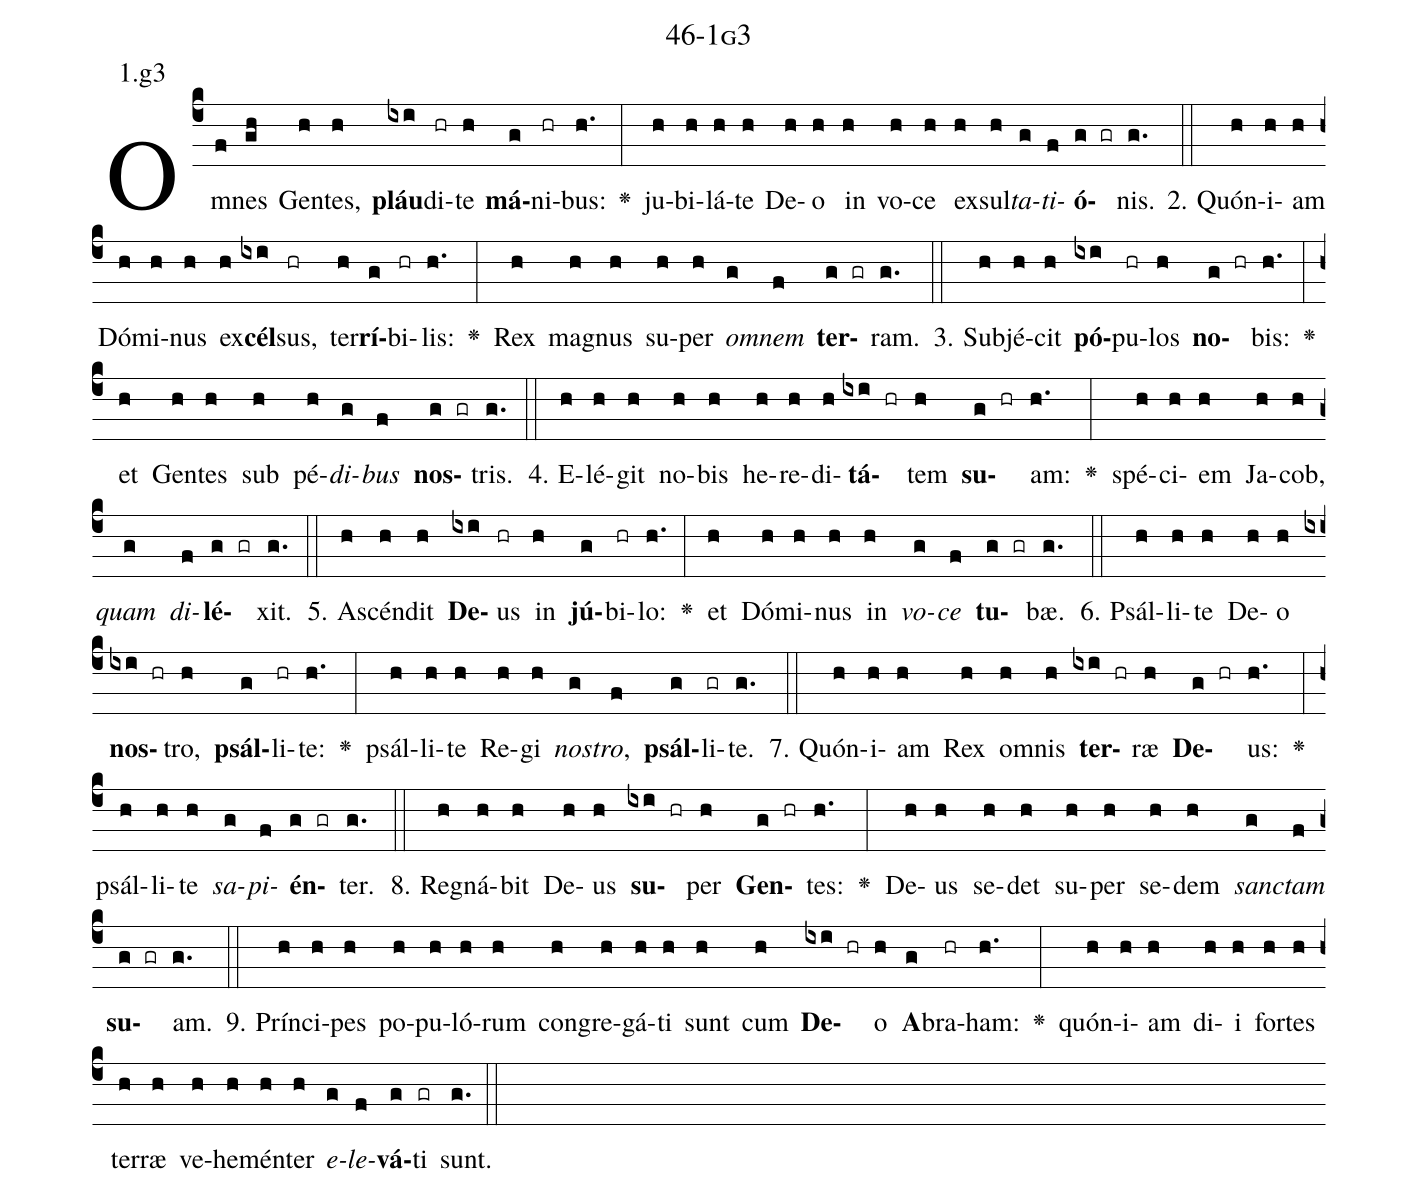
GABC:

name: 46-1g3;
annotation: 1.g3;
%%
(c4)Om(f)nes(gh) Gen(h)tes,(h) <b>pláu</b>(ixi)di(hr)te(h) <b>má</b>(g)ni(hr)bus:(h.) <v>\greheightstar</v>(:) ju(h)bi(h)lá(h)te(h) De(h)o(h) in(h) vo(h)ce(h) ex(h)sul(h)<i>ta</i>(g)<i>ti</i>(f)<b>ó</b>(g gr)nis.(g.) (::)
2. Quón(h)i(h)am(h) Dó(h)mi(h)nus(h) ex(h)<b>cél</b>(ixi)sus,(hr) ter(h)<b>rí</b>(g)bi(hr)lis:(h.) <v>\greheightstar</v>(:) Rex(h) ma(h)gnus(h) su(h)per(h) <i>om</i>(g)<i>nem</i>(f) <b>ter</b>(g gr)ram.(g.) (::)
3. Sub(h)jé(h)cit(h) <b>pó</b>(ixi)pu(hr)los(h) <b>no</b>(g hr)bis:(h.) <v>\greheightstar</v>(:) et(h) Gen(h)tes(h) sub(h) pé(h)<i>di</i>(g)<i>bus</i>(f) <b>nos</b>(g gr)tris.(g.) (::)
4. E(h)lé(h)git(h) no(h)bis(h) he(h)re(h)di(h)<b>tá</b>(ixi hr)tem(h) <b>su</b>(g hr)am:(h.) <v>\greheightstar</v>(:) spé(h)ci(h)em(h) Ja(h)cob,(h) <i>quam</i>(g) <i>di</i>(f)<b>lé</b>(g gr)xit.(g.) (::)
5. A(h)scén(h)dit(h) <b>De</b>(ixi)us(hr) in(h) <b>jú</b>(g)bi(hr)lo:(h.) <v>\greheightstar</v>(:) et(h) Dó(h)mi(h)nus(h) in(h) <i>vo</i>(g)<i>ce</i>(f) <b>tu</b>(g gr)bæ.(g.) (::)
6. Psál(h)li(h)te(h) De(h)o(h) <b>nos</b>(ixi hr)tro,(h) <b>psál</b>(g)li(hr)te:(h.) <v>\greheightstar</v>(:) psál(h)li(h)te(h) Re(h)gi(h) <i>nos</i>(g)<i>tro</i>,(f) <b>psál</b>(g)li(gr)te.(g.) (::)
7. Quón(h)i(h)am(h) Rex(h) om(h)nis(h) <b>ter</b>(ixi hr)ræ(h) <b>De</b>(g hr)us:(h.) <v>\greheightstar</v>(:) psál(h)li(h)te(h) <i>sa</i>(g)<i>pi</i>(f)<b>én</b>(g gr)ter.(g.) (::)
8. Re(h)gná(h)bit(h) De(h)us(h) <b>su</b>(ixi hr)per(h) <b>Gen</b>(g hr)tes:(h.) <v>\greheightstar</v>(:) De(h)us(h) se(h)det(h) su(h)per(h) se(h)dem(h) <i>sanc</i>(g)<i>tam</i>(f) <b>su</b>(g gr)am.(g.) (::)
9. Prín(h)ci(h)pes(h) po(h)pu(h)ló(h)rum(h) con(h)gre(h)gá(h)ti(h) sunt(h) cum(h) <b>De</b>(ixi hr)o(h) <b>A</b>(g)bra(hr)ham:(h.) <v>\greheightstar</v>(:) quón(h)i(h)am(h) di(h)i(h) for(h)tes(h) ter(h)ræ(h) ve(h)he(h)mén(h)ter(h) <i>e</i>(g)<i>le</i>(f)<b>vá</b>(g)ti(gr) sunt.(g.) (::)
